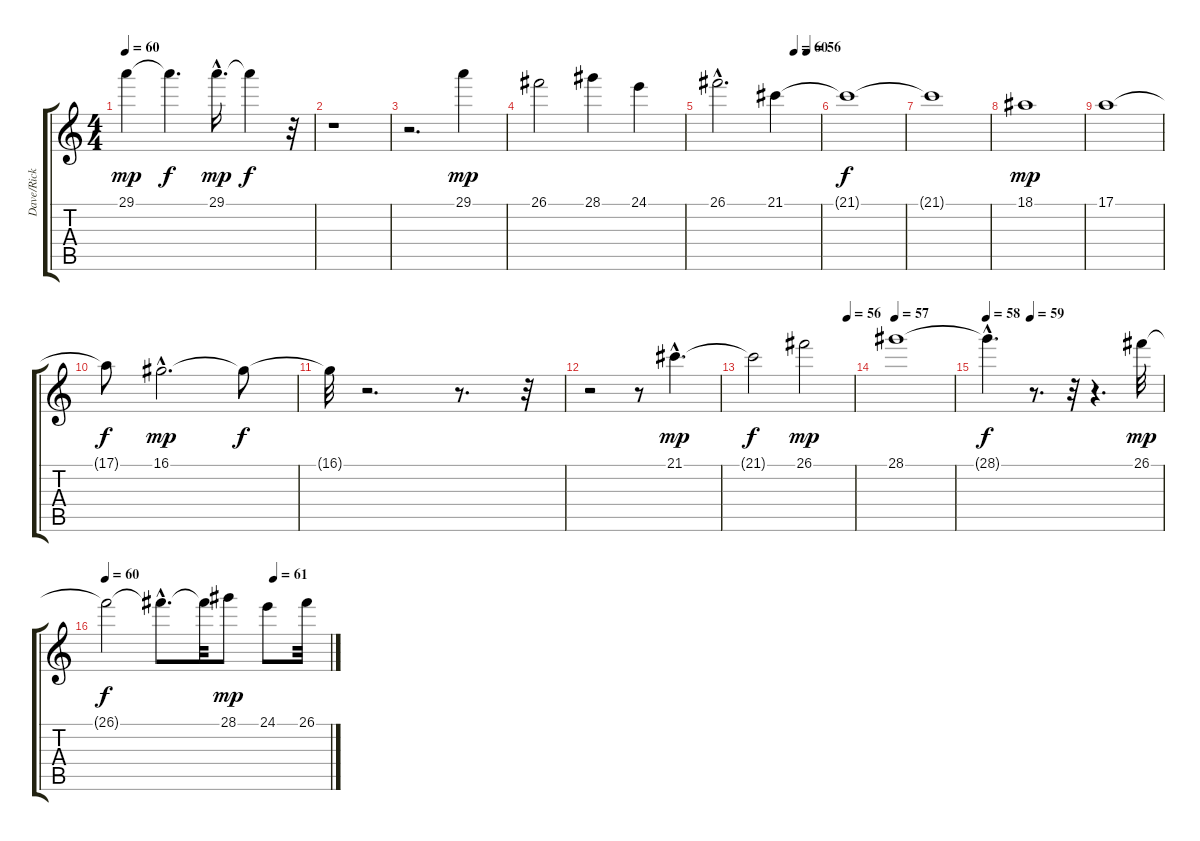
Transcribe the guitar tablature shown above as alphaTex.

\track ("Dave/Rick" "Dave/Rick") {instrument synthstrings1}
\staff {score tabs}
\tuning (E4 B3 G3 D3 A2 E2) {hide}
\ts (4 4)
\tempo 60
\clef g2
\ks c
29.1.4{dy mp} 29.1{t}.4{d dy f} 29.1{hac}.16{d dy mp} 29.1{t}.4{dy f} r.32 |
r.1 |
r.2{d} 29.1.4{dy mp} |
26.1.2 28.1.4 24.1.4 |
\tempo (60 0.75)
\tempo (56 0.875)
26.1{hac}.2{d} 21.1.4 |
21.1{t}.1{dy f} |
21.1{t}.1 |
18.1.1{dy mp} |
17.1.1 |
17.1{t}.8{dy f} 16.1{hac}.2{d dy mp} 16.1{t}.8{dy f} |
16.1{t}.32 r.2{d} r.8{d} r.32 |
r.2 r.8 21.1{hac}.4{d dy mp} |
\tempo (56 0.9375)
21.1{t}.2{dy f} 26.1.2{dy mp} |
\tempo 57
28.1.1 |
\tempo 58
\tempo (59 0.25)
28.1{hac t}.4{d dy f} r.8{d} r.32 r.4{d} 26.1.32{dy mp} |
\tempo 60
\tempo (61 0.75)
26.1{t}.2{dy f} 26.1{hac t}.8{d} 26.1{t}.32 28.1.8{dy mp} 24.1.8 26.1.32
